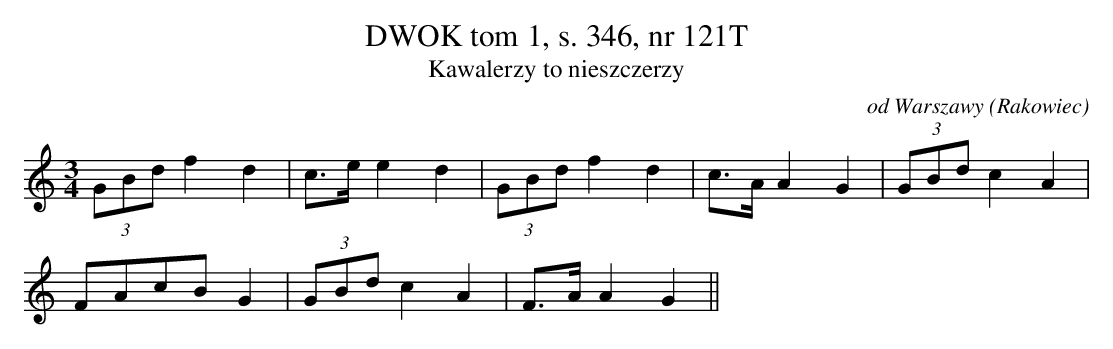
X:1
T: DWOK tom 1, s. 346, nr 121T
T: Kawalerzy to nieszczerzy
O: od Warszawy (Rakowiec)
M: 3/4
L: 1/16
K: C
(3G2B2d2f4d4 | c3ee4d4 | (3G2B2d2f4d4 | c3AA4G4 | (3G2B2d2c4A4 |
F2A2c2B2G4 | (3G2B2d2c4A4 | F3AA4G4 ||
